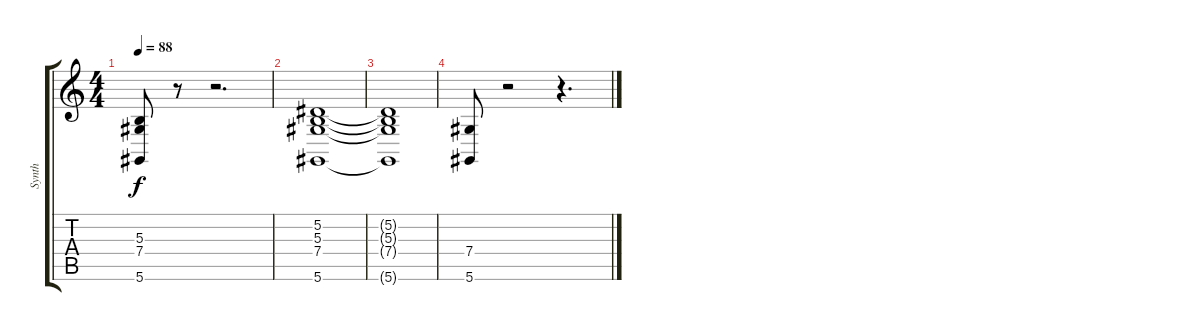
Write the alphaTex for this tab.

\track ("Synth" "Synth") {instrument synthstrings1}
\staff {score tabs}
\tuning (Eb4 Bb3 Gb3 Db3 Ab2 Eb2) {hide}
\ts (4 4)
\tempo 88
\clef g2
\ks c
(5.3 7.4 5.6).8{dy f} r.8 r.2{d} |
(5.2 5.3 7.4 5.6).1 |
(5.2{t} 5.3{t} 7.4{t} 5.6{t}).1 |
(7.4 5.6).8 r.2 r.4{d}
